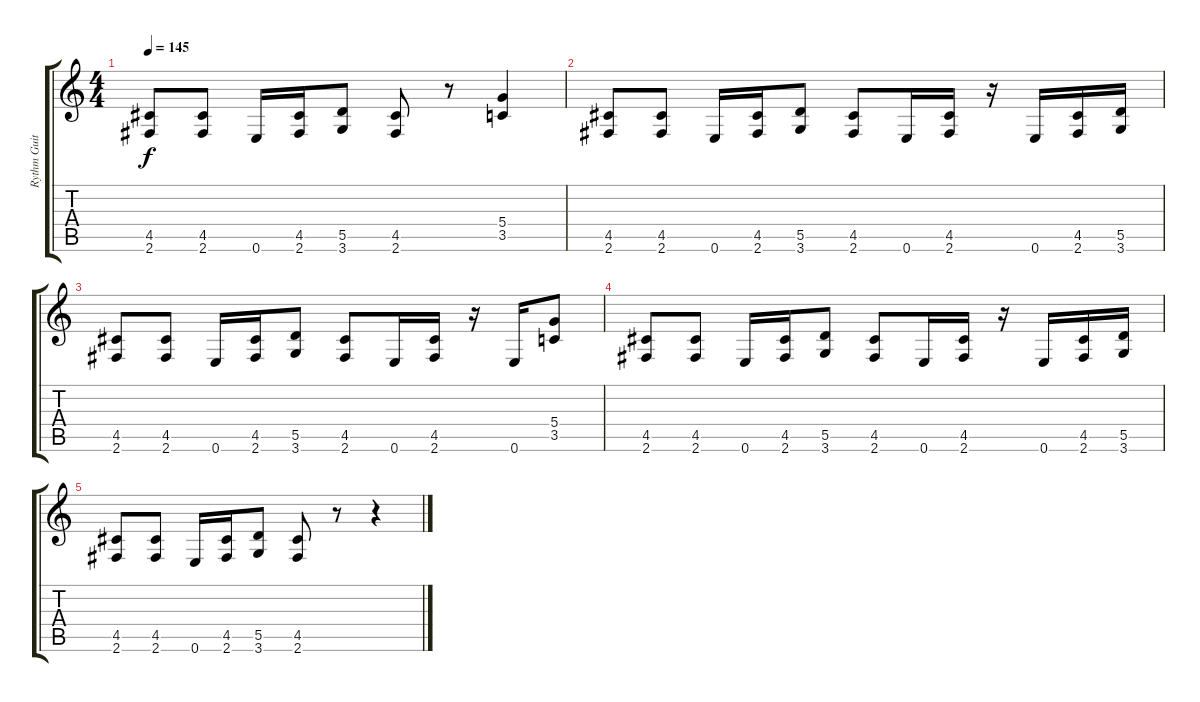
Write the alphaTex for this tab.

\track ("Rythm Guitar (Dave Mustaine)" "Rythm Guit") {instrument distortionguitar}
\staff {score tabs}
\tuning (E4 B3 G3 D3 A2 E2) {hide}
\ts (4 4)
\tempo 145
\clef g2
\ks c
(4.5 2.6).8{dy f} (4.5 2.6).8 0.6.16 (4.5 2.6).16 (5.5 3.6).8 (4.5 2.6).8 r.8 (5.4 3.5).4 |
(4.5 2.6).8 (4.5 2.6).8 0.6.16 (4.5 2.6).16 (5.5 3.6).8 (4.5 2.6).8 0.6.16 (4.5 2.6).16 r.16 0.6.16 (4.5 2.6).16 (5.5 3.6).16 |
(4.5 2.6).8 (4.5 2.6).8 0.6.16 (4.5 2.6).16 (5.5 3.6).8 (4.5 2.6).8 0.6.16 (4.5 2.6).16 r.16 0.6.16 (5.4 3.5).8 |
(4.5 2.6).8 (4.5 2.6).8 0.6.16 (4.5 2.6).16 (5.5 3.6).8 (4.5 2.6).8 0.6.16 (4.5 2.6).16 r.16 0.6.16 (4.5 2.6).16 (5.5 3.6).16 |
(4.5 2.6).8 (4.5 2.6).8 0.6.16 (4.5 2.6).16 (5.5 3.6).8 (4.5 2.6).8 r.8 r.4
